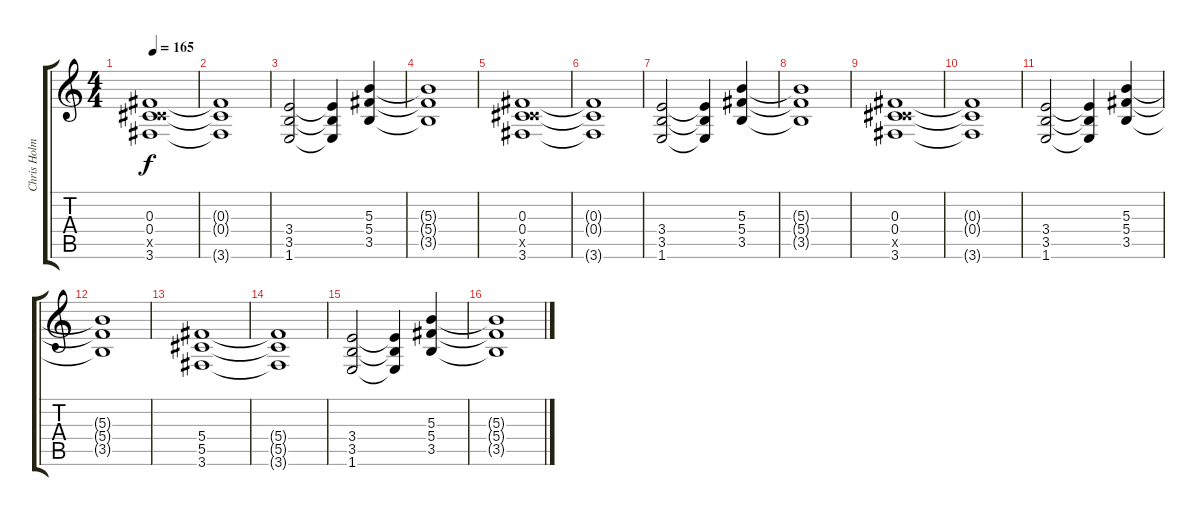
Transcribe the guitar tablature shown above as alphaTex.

\track ("Chris Holmes/Lead Guitar" "Chris Holm") {instrument electricguitarclean}
\staff {score tabs}
\tuning (Eb4 Bb3 Gb3 Db3 Ab2 Eb2) {hide}
\ts (4 4)
\tempo 165
\clef g2
\ks c
(0.3 0.4 5.5{x} 3.6).1{dy f volume 15 balance 0 instrument distortionguitar} |
(0.3{t} 0.4{t} 3.6{t}).1 |
(3.4 3.5 1.6).2 (3.4{t} 3.5{t} 1.6{t}).4 (5.3 5.4 3.5).4 |
(5.3{t} 5.4{t} 3.5{t}).1 |
(0.3 0.4 5.5{x} 3.6).1{volume 15 balance 0 instrument distortionguitar} |
(0.3{t} 0.4{t} 3.6{t}).1 |
(3.4 3.5 1.6).2 (3.4{t} 3.5{t} 1.6{t}).4 (5.3 5.4 3.5).4 |
(5.3{t} 5.4{t} 3.5{t}).1 |
(0.3 0.4 5.5{x} 3.6).1{volume 15 balance 0 instrument distortionguitar} |
(0.3{t} 0.4{t} 3.6{t}).1 |
(3.4 3.5 1.6).2 (3.4{t} 3.5{t} 1.6{t}).4 (5.3 5.4 3.5).4 |
(5.3{t} 5.4{t} 3.5{t}).1 |
(5.4 5.5 3.6).1{volume 16 balance 16 instrument distortionguitar} |
(5.4{t} 5.5{t} 3.6{t}).1 |
(3.4 3.5 1.6).2 (3.4{t} 3.5{t} 1.6{t}).4 (5.3 5.4 3.5).4 |
(5.3{t} 5.4{t} 3.5{t}).1
